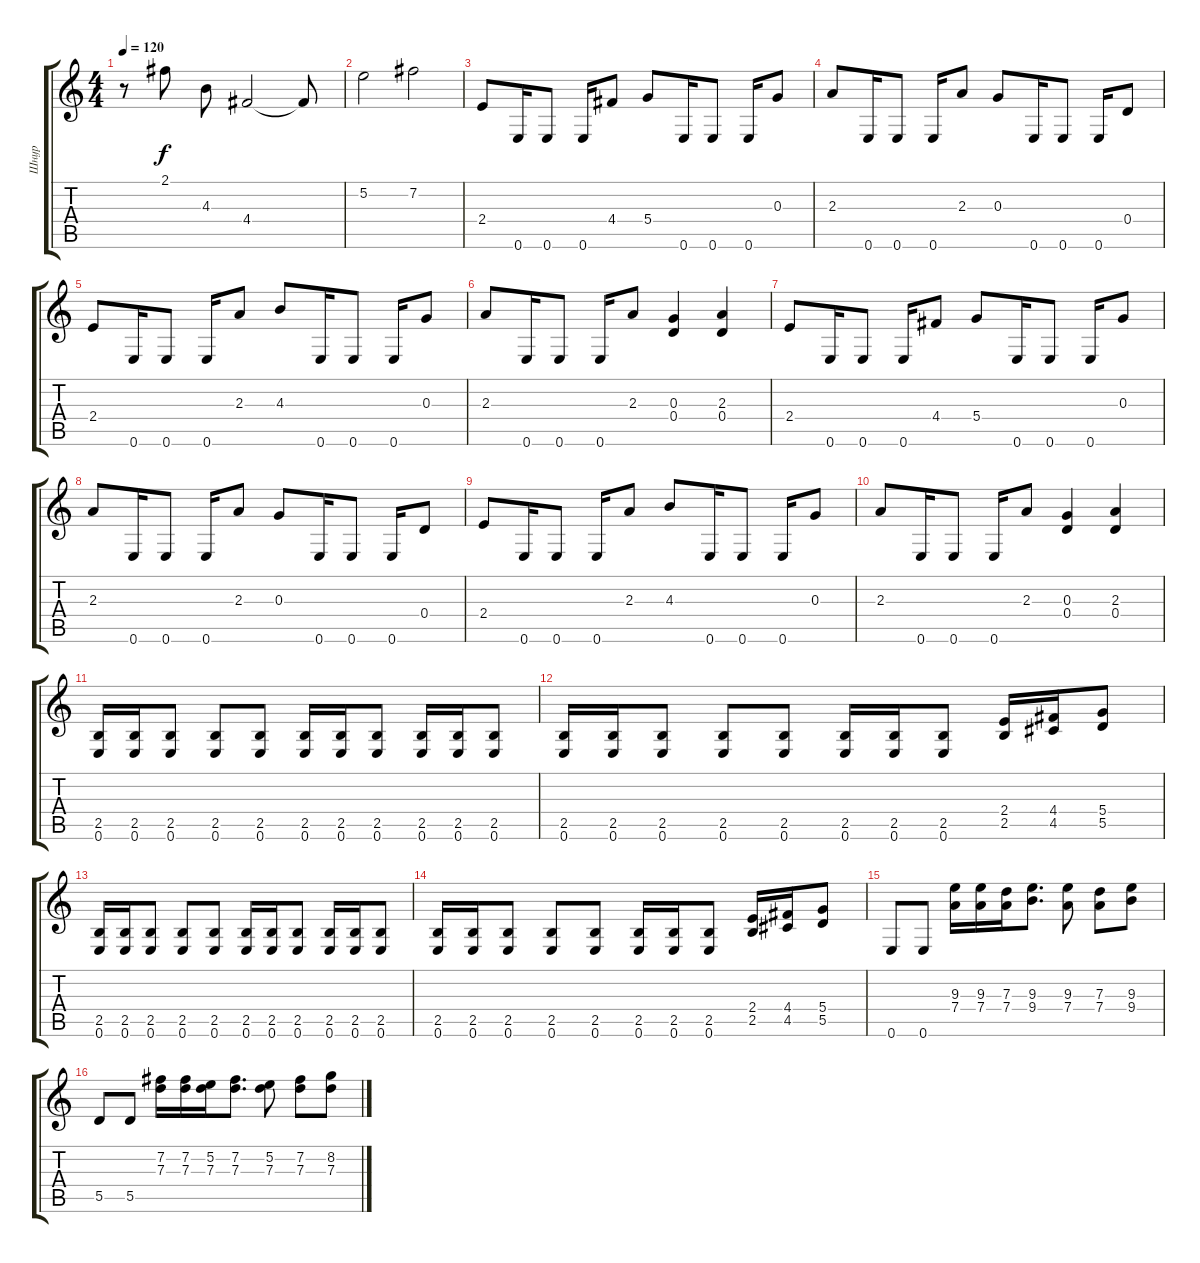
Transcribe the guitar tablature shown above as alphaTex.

\track ("Шнур" "Шнур") {instrument distortionguitar}
\staff {score tabs}
\tuning (E4 B3 G3 D3 A2 E2) {hide}
\ts (4 4)
\tempo 120
\clef g2
\ks c
r.8{dy f} 2.1.8 4.3.8 4.4.2 4.4{t}.8 |
5.2.2 7.2.2 |
2.4.8 0.6.16 0.6.8 0.6.16 4.4.8 5.4.8 0.6.16 0.6.8 0.6.16 0.3.8 |
2.3.8 0.6.16 0.6.8 0.6.16 2.3.8 0.3.8 0.6.16 0.6.8 0.6.16 0.4.8 |
2.4.8 0.6.16 0.6.8 0.6.16 2.3.8 4.3.8 0.6.16 0.6.8 0.6.16 0.3.8 |
2.3.8 0.6.16 0.6.8 0.6.16 2.3.8 (0.3 0.4).4 (2.3 0.4).4 |
2.4.8 0.6.16 0.6.8 0.6.16 4.4.8 5.4.8 0.6.16 0.6.8 0.6.16 0.3.8 |
2.3.8 0.6.16 0.6.8 0.6.16 2.3.8 0.3.8 0.6.16 0.6.8 0.6.16 0.4.8 |
2.4.8 0.6.16 0.6.8 0.6.16 2.3.8 4.3.8 0.6.16 0.6.8 0.6.16 0.3.8 |
2.3.8 0.6.16 0.6.8 0.6.16 2.3.8 (0.3 0.4).4 (2.3 0.4).4 |
(2.5 0.6).16 (2.5 0.6).16 (2.5 0.6).8 (2.5 0.6).8 (2.5 0.6).8 (2.5 0.6).16 (2.5 0.6).16 (2.5 0.6).8 (2.5 0.6).16 (2.5 0.6).16 (2.5 0.6).8 |
(2.5 0.6).16 (2.5 0.6).16 (2.5 0.6).8 (2.5 0.6).8 (2.5 0.6).8 (2.5 0.6).16 (2.5 0.6).16 (2.5 0.6).8 (2.4 2.5).16 (4.4 4.5).16 (5.4 5.5).8 |
(2.5 0.6).16 (2.5 0.6).16 (2.5 0.6).8 (2.5 0.6).8 (2.5 0.6).8 (2.5 0.6).16 (2.5 0.6).16 (2.5 0.6).8 (2.5 0.6).16 (2.5 0.6).16 (2.5 0.6).8 |
(2.5 0.6).16 (2.5 0.6).16 (2.5 0.6).8 (2.5 0.6).8 (2.5 0.6).8 (2.5 0.6).16 (2.5 0.6).16 (2.5 0.6).8 (2.4 2.5).16 (4.4 4.5).16 (5.4 5.5).8 |
0.6.8 0.6.8 (9.3 7.4).16 (9.3 7.4).16 (7.3 7.4).16 (9.3 9.4).8{d} (9.3 7.4).8 (7.3 7.4).8 (9.3 9.4).8 |
5.5.8 5.5.8 (7.2 7.3).16 (7.2 7.3).16 (5.2 7.3).16 (7.2 7.3).8{d} (5.2 7.3).8 (7.2 7.3).8 (8.2 7.3).8
